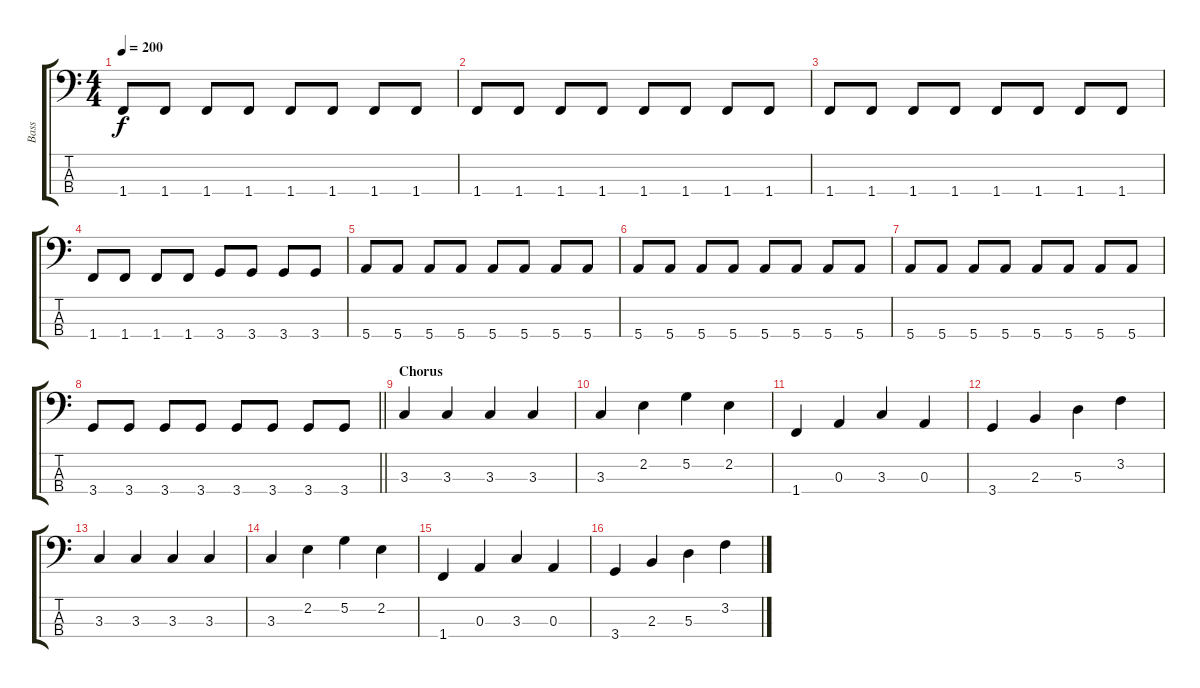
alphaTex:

\track ("Bass" "Bass") {instrument electricbasspick}
\staff {score tabs}
\tuning (G2 D2 A1 E1) {hide}
\ts (4 4)
\tempo 200
\clef f4
\ks c
1.4.8{dy f} 1.4.8 1.4.8 1.4.8 1.4.8 1.4.8 1.4.8 1.4.8 |
1.4.8 1.4.8 1.4.8 1.4.8 1.4.8 1.4.8 1.4.8 1.4.8 |
1.4.8 1.4.8 1.4.8 1.4.8 1.4.8 1.4.8 1.4.8 1.4.8 |
1.4.8 1.4.8 1.4.8 1.4.8 3.4.8 3.4.8 3.4.8 3.4.8 |
5.4.8 5.4.8 5.4.8 5.4.8 5.4.8 5.4.8 5.4.8 5.4.8 |
5.4.8 5.4.8 5.4.8 5.4.8 5.4.8 5.4.8 5.4.8 5.4.8 |
5.4.8 5.4.8 5.4.8 5.4.8 5.4.8 5.4.8 5.4.8 5.4.8 |
\barLineRight lightlight
3.4.8 3.4.8 3.4.8 3.4.8 3.4.8 3.4.8 3.4.8 3.4.8 |
\section ("" "Chorus")
3.3.4 3.3.4 3.3.4 3.3.4 |
3.3.4 2.2.4 5.2.4 2.2.4 |
1.4.4 0.3.4 3.3.4 0.3.4 |
3.4.4 2.3.4 5.3.4 3.2.4 |
3.3.4 3.3.4 3.3.4 3.3.4 |
3.3.4 2.2.4 5.2.4 2.2.4 |
1.4.4 0.3.4 3.3.4 0.3.4 |
3.4.4 2.3.4 5.3.4 3.2.4
